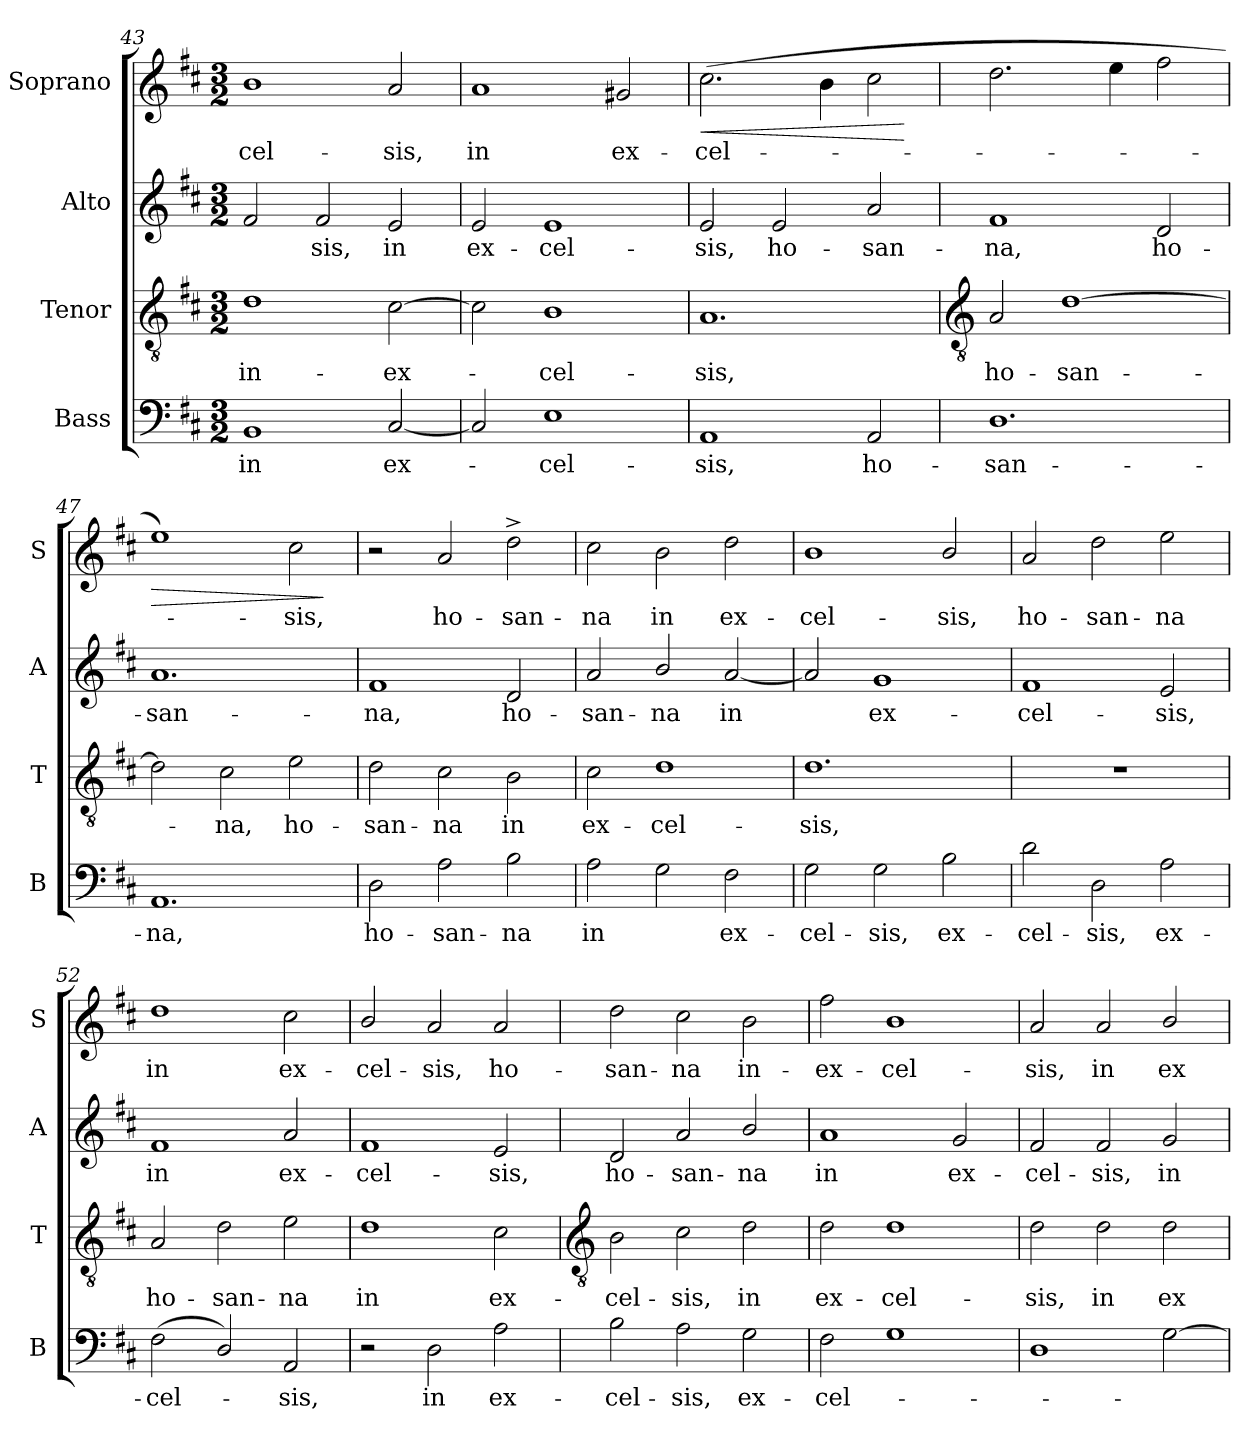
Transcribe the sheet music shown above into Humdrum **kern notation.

**kern	**text	**kern	**text	**kern	**text	**kern	**text	**dynam
*part4	*part4	*part3	*part3	*part2	*part2	*part1	*part1	*part1
*staff4	*staff4	*staff3	*staff3	*staff2	*staff2	*staff1	*staff1	*staff1
*I"Bass	*	*I"Tenor	*	*I"Alto	*	*I"Soprano	*	*
*I'B	*	*I'T	*	*I'A	*	*I'S	*	*
*clefF4	*	*clefGv2	*	*clefG2	*	*clefG2	*	*
*k[f#c#]	*	*k[f#c#]	*	*k[f#c#]	*	*k[f#c#]	*	*
*D:	*	*D:	*	*D:	*	*D:	*	*
*M3/2	*	*M3/2	*	*M3/2	*	*M3/2	*	*
=43	=43	=43	=43	=43	=43	=43	=43	=43
!	!LO:LY:b	!	!LO:LY:b	!	!	!	!LO:LY:b	!
1BB	in	1d	in-	2f#	.	1b	-cel-	.
!	!	!	!	!	!LO:LY:b	!	!	!
.	.	.	.	2f#	sis,	.	.	.
!	!LO:LY:b	!	!LO:LY:b	!	!LO:LY:b	!	!LO:LY:b	!
[2C#	ex-	[2c#	-ex-	2e	in	2a	-sis,	.
=44	=44	=44	=44	=44	=44	=44	=44	=44
!	!	!	!	!	!LO:LY:b	!	!LO:LY:b	!
2C#]	.	2c#]	.	2e	ex-	1a	in	.
!	!LO:LY:b	!	!LO:LY:b	!	!LO:LY:b	!	!	!
1E	cel-	1B	cel-	1e	-cel-	.	.	.
!	!	!	!	!	!	!	!LO:LY:b	!
.	.	.	.	.	.	2g#X	ex-	.
=45	=45	=45	=45	=45	=45	=45	=45	=45
!	!LO:LY:b	!	!LO:LY:b	!	!LO:LY:b	!	!LO:LY:b	!LO:HP:b
1AA	-sis,	1.A	-sis,	2e	-sis,	(>2.cc#	-cel-	<
!	!	!	!	!	!LO:LY:b	!	!	!
.	.	.	.	2e	ho-	.	.	.
.	.	.	.	.	.	4b	.	.
!	!LO:LY:b	!	!	!	!LO:LY:b	!	!	!
2AA	ho-	.	.	2a	-san-	2cc#	.	.
.	.	.	.	.	.	.	.	[
!!LO:LB:g=z
=46	=46	=46	=46	=46	=46	=46	=46	=46
*	*	*clefGv2	*	*	*	*	*	*
!	!LO:LY:b	!	!LO:LY:b	!	!LO:LY:b	!	!	!
1.D	-san-	2A	ho-	1f#	-na,	2.dd	.	.
!	!	!	!LO:LY:b	!	!	!	!	!
.	.	[1d	-san-	.	.	.	.	.
.	.	.	.	.	.	4ee	.	.
!	!	!	!	!	!LO:LY:b	!	!	!
.	.	.	.	2d	ho-	2ff#	.	.
=47	=47	=47	=47	=47	=47	=47	=47	=47
!	!LO:LY:b	!	!	!	!LO:LY:b	!	!	!LO:HP:b
1.AA	-na,	2d]	.	1.a	-san-	1ee)	.	>
!	!	!	!LO:LY:b	!	!	!	!	!
.	.	2c#	na,	.	.	.	.	.
!	!	!	!LO:LY:b	!	!	!	!LO:LY:b	!
.	.	2e	ho-	.	.	2cc#	sis,	.
.	.	.	.	.	.	.	.	]
=48	=48	=48	=48	=48	=48	=48	=48	=48
!	!LO:LY:b	!	!LO:LY:b	!	!LO:LY:b	!	!	!
2D	ho-	2d	-san-	1f#	-na,	2r	.	.
!	!LO:LY:b	!	!LO:LY:b	!	!	!	!LO:LY:b	!
2A	-san-	2c#	-na	.	.	2a	ho-	.
!	!LO:LY:b	!	!LO:LY:b	!	!LO:LY:b	!	!LO:LY:b	!
2B	-na	2B	in	2d	ho-	2dd^	-san-	.
=49	=49	=49	=49	=49	=49	=49	=49	=49
!	!LO:LY:b	!	!LO:LY:b	!	!LO:LY:b	!	!LO:LY:b	!
2A	in	2c#	ex-	2a	-san-	2cc#	-na	.
!	!	!	!LO:LY:b	!	!LO:LY:b	!	!LO:LY:b	!
2G	.	1d	-cel-	2b/	-na	2b	in	.
!	!LO:LY:b	!	!	!	!LO:LY:b	!	!LO:LY:b	!
2F#	ex-	.	.	[2a	in	2dd	ex-	.
=50	=50	=50	=50	=50	=50	=50	=50	=50
!	!LO:LY:b	!	!LO:LY:b	!	!	!	!LO:LY:b	!
2G	-cel-	1.d	-sis,	2a]	.	1b	-cel-	.
!	!LO:LY:b	!	!	!	!LO:LY:b	!	!	!
2G	-sis,	.	.	1g	ex-	.	.	.
!	!LO:LY:b	!	!	!	!	!	!LO:LY:b	!
2B	ex-	.	.	.	.	2b/	-sis,	.
=51	=51	=51	=51	=51	=51	=51	=51	=51
!	!LO:LY:b	!LO:N:vis=1	!	!	!LO:LY:b	!	!LO:LY:b	!
2d	-cel-	1.r	.	1f#	-cel-	2a	ho-	.
!	!LO:LY:b	!	!	!	!	!	!LO:LY:b	!
2D	-sis,	.	.	.	.	2dd	-san-	.
!	!LO:LY:b	!	!	!	!LO:LY:b	!	!LO:LY:b	!
2A	ex-	.	.	2e	-sis,	2ee	-na	.
=52	=52	=52	=52	=52	=52	=52	=52	=52
!	!LO:LY:b	!	!LO:LY:b	!	!LO:LY:b	!	!LO:LY:b	!
(<2F#	-cel-	2A	ho-	1f#	in	1dd	in	.
!	!	!	!LO:LY:b	!	!	!	!	!
2D/)	.	2d	-san-	.	.	.	.	.
!	!LO:LY:b	!	!LO:LY:b	!	!LO:LY:b	!	!LO:LY:b	!
2AA	sis,	2e	-na	2a	ex-	2cc#	ex-	.
=53	=53	=53	=53	=53	=53	=53	=53	=53
!	!	!	!LO:LY:b	!	!LO:LY:b	!	!LO:LY:b	!
2r	.	1d	in	1f#	-cel-	2b/	-cel-	.
!	!LO:LY:b	!	!	!	!	!	!LO:LY:b	!
2D	in	.	.	.	.	2a	-sis,	.
!	!LO:LY:b	!	!LO:LY:b	!	!LO:LY:b	!	!LO:LY:b	!
2A	ex-	2c#	ex-	2e	-sis,	2a	ho-	.
!!LO:LB:g=z
=54	=54	=54	=54	=54	=54	=54	=54	=54
*	*	*clefGv2	*	*	*	*	*	*
!	!LO:LY:b	!	!LO:LY:b	!	!LO:LY:b	!	!LO:LY:b	!
2B	-cel-	2B	-cel-	2d	ho-	2dd	-san-	.
!	!LO:LY:b	!	!LO:LY:b	!	!LO:LY:b	!	!LO:LY:b	!
2A	-sis,	2c#	-sis,	2a	-san-	2cc#	-na	.
!	!LO:LY:b	!	!LO:LY:b	!	!LO:LY:b	!	!LO:LY:b	!
2G	ex-	2d	in	2b/	-na	2b	in-	.
=55	=55	=55	=55	=55	=55	=55	=55	=55
!	!LO:LY:b	!	!LO:LY:b	!	!LO:LY:b	!	!LO:LY:b	!
2F#	-cel-	2d	ex-	1a	in	2ff#	-ex-	.
!	!	!	!LO:LY:b	!	!	!	!LO:LY:b	!
1G	.	1d	-cel-	.	.	1b	-cel-	.
!	!	!	!	!	!LO:LY:b	!	!	!
.	.	.	.	2g	ex-	.	.	.
=56	=56	=56	=56	=56	=56	=56	=56	=56
!	!	!	!LO:LY:b	!	!LO:LY:b	!	!LO:LY:b	!
1D	.	2d	-sis,	2f#	-cel-	2a	-sis,	.
!	!	!	!LO:LY:b	!	!LO:LY:b	!	!LO:LY:b	!
.	.	2d	in	2f#	-sis,	2a	in	.
!	!	!	!LO:LY:b	!	!LO:LY:b	!	!LO:LY:b	!
[2G	.	2d	ex-	2g	in	2b/	ex-	.
=	=	=	=	=	=	=	=	=
*-	*-	*-	*-	*-	*-	*-	*-	*-
